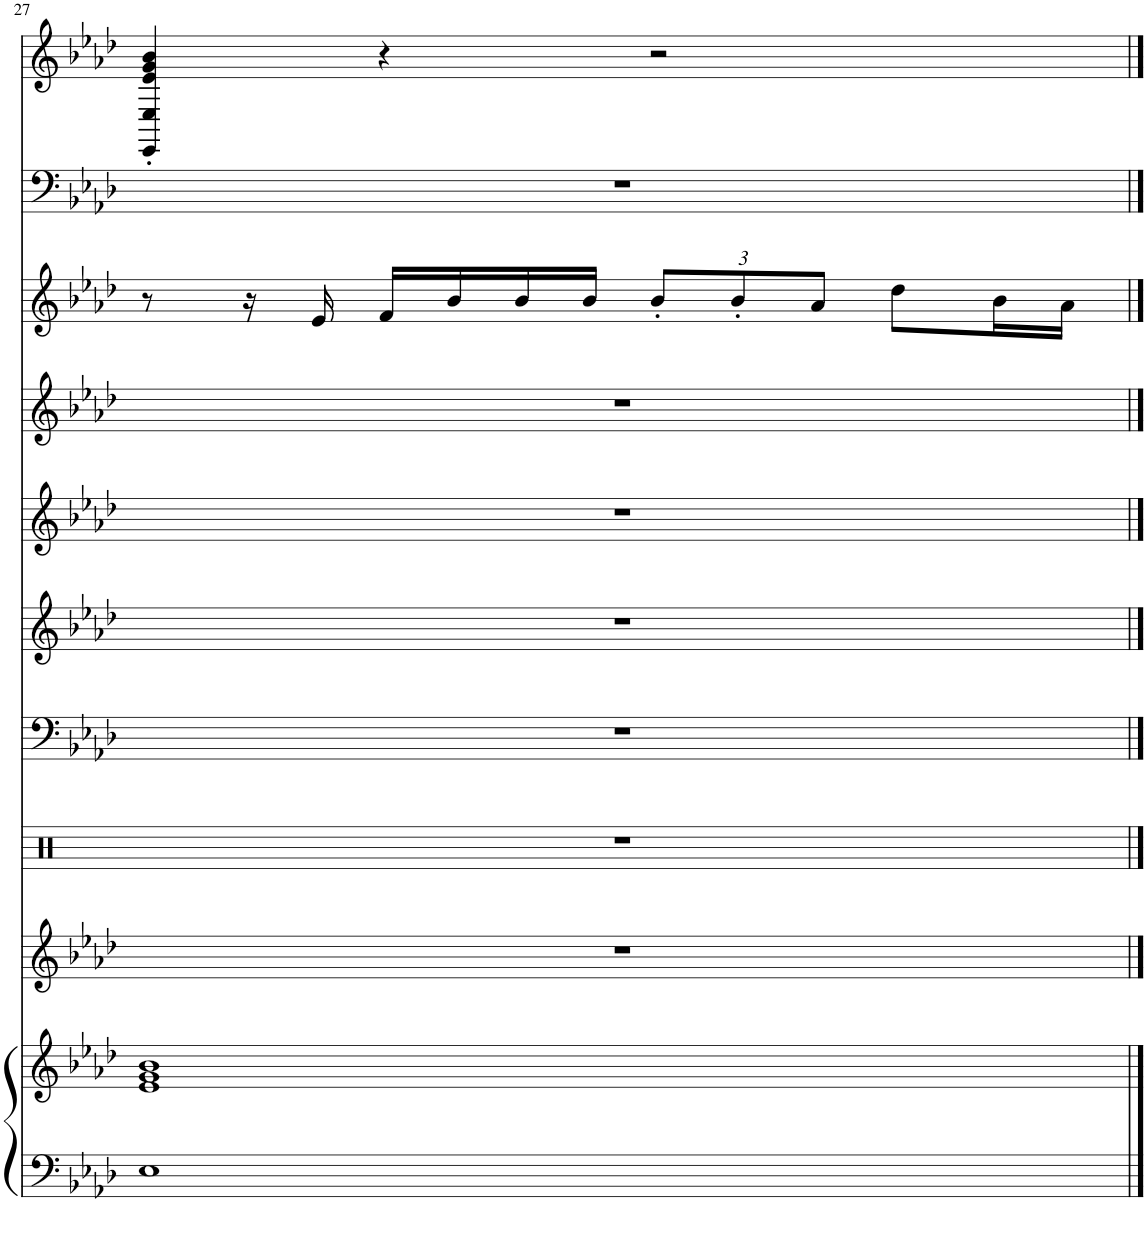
**kern	**kern	**kern	**kern	**kern	**kern	**kern	**kern	**kern	**kern	**kern
*part10	*part10	*part9	*part8	*part7	*part6	*part5	*part4	*part3	*part2	*part1
*staff11	*staff10	*staff9	*staff8	*staff7	*staff6	*staff5	*staff4	*staff3	*staff2	*staff1
*I"Bright Piano	*	*I"Sci-Fi	*I"Percussion	*I"Synth Bass 2	*I"Brightness	*I"Choir Aahs	*I"Synth Voice	*I"Tenor Sax	*I"Bass Lead	*I"PizzicatoStr., Issues
*I'Pno	*	*	*I'Perc	*	*	*I'Ch	*I'V	*I'T Sax	*	*
!!LO:PB:g=z
*clefF4	*clefG2	*clefG2	*clefX	*clefF4	*clefG2	*clefG2	*clefG2	*clefG2	*clefF4	*clefG2
*	*	*	*	*	*	*	*	*Trd8c14	*	*
*k[b-e-a-d-]	*k[b-e-a-d-]	*k[b-e-a-d-]	*k[]	*k[b-e-a-d-]	*k[b-e-a-d-]	*k[b-e-a-d-]	*k[b-e-a-d-]	*k[b-e-a-d-]	*k[b-e-a-d-]	*k[b-e-a-d-]
*M4/4	*M4/4	*M4/4	*M4/4	*M4/4	*M4/4	*M4/4	*M4/4	*M4/4	*M4/4	*M4/4
=27	=27	=27	=27	=27	=27	=27	=27	=27	=27	=27
1E-	1e- 1g 1b-	1r	1r	1r	1r	1r	1r	8r	1r	4EE-/' 4E-/' 4e-/' 4g/' 4b-/'
.	.	.	.	.	.	.	.	16r	.	.
.	.	.	.	.	.	.	.	16e-/	.	.
.	.	.	.	.	.	.	.	16f/LL	.	4r
.	.	.	.	.	.	.	.	16b-/	.	.
.	.	.	.	.	.	.	.	16b-/	.	.
.	.	.	.	.	.	.	.	16b-/JJ	.	.
*	*	*	*	*	*	*	*	*Xbrackettup	*	*
.	.	.	.	.	.	.	.	12b-'/L	.	2r
.	.	.	.	.	.	.	.	12b-'/	.	.
.	.	.	.	.	.	.	.	12a-/J	.	.
.	.	.	.	.	.	.	.	8dd-\L	.	.
.	.	.	.	.	.	.	.	16b-\L	.	.
.	.	.	.	.	.	.	.	16a-\JJ	.	.
==	==	==	==	==	==	==	==	==	==	==
*-	*-	*-	*-	*-	*-	*-	*-	*-	*-	*-
